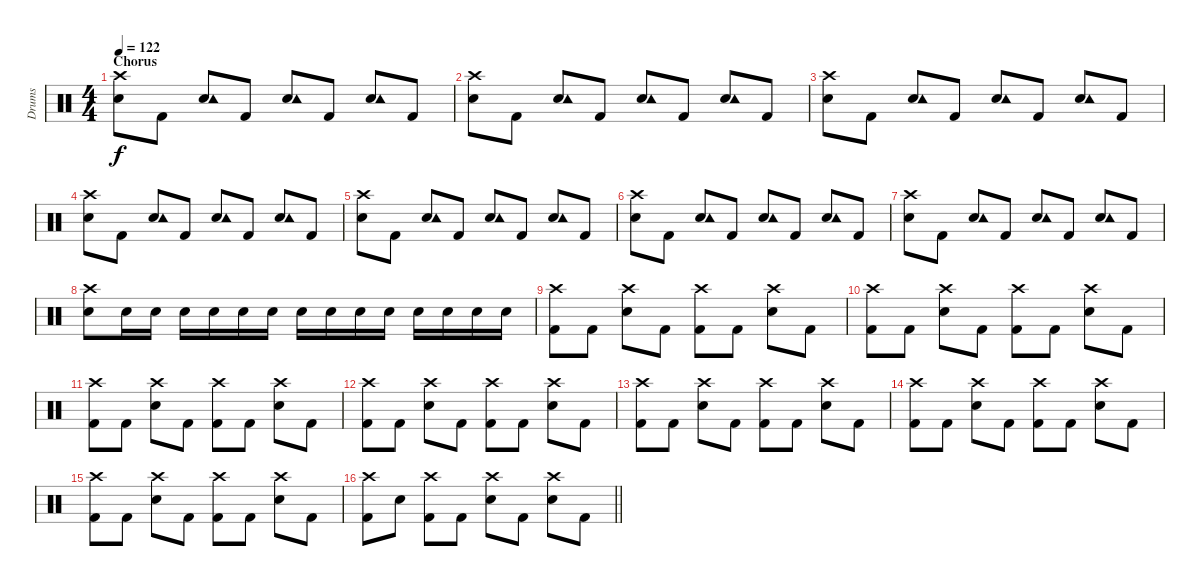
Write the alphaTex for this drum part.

\track ("Drums" "Drums") {instrument percussion}
\staff {score}
\articulation defaults
\ts (4 4)
\section ("" "Chorus")
\tempo 122
\clef neutral
\ks c
("Crash high (hit)" "Electric Snare (hit)").8{dy f} "Kick (hit) 2".8 ("Electric Snare (hit)" "Tambourine (hit)").8 "Kick (hit) 2".8 ("Electric Snare (hit)" "Tambourine (hit)").8 "Kick (hit) 2".8 ("Electric Snare (hit)" "Tambourine (hit)").8 "Kick (hit) 2".8 |
("Crash high (hit)" "Electric Snare (hit)").8 "Kick (hit) 2".8 ("Electric Snare (hit)" "Tambourine (hit)").8 "Kick (hit) 2".8 ("Electric Snare (hit)" "Tambourine (hit)").8 "Kick (hit) 2".8 ("Electric Snare (hit)" "Tambourine (hit)").8 "Kick (hit) 2".8 |
("Crash high (hit)" "Electric Snare (hit)").8 "Kick (hit) 2".8 ("Electric Snare (hit)" "Tambourine (hit)").8 "Kick (hit) 2".8 ("Electric Snare (hit)" "Tambourine (hit)").8 "Kick (hit) 2".8 ("Electric Snare (hit)" "Tambourine (hit)").8 "Kick (hit) 2".8 |
("Crash high (hit)" "Electric Snare (hit)").8 "Kick (hit) 2".8 ("Electric Snare (hit)" "Tambourine (hit)").8 "Kick (hit) 2".8 ("Electric Snare (hit)" "Tambourine (hit)").8 "Kick (hit) 2".8 ("Electric Snare (hit)" "Tambourine (hit)").8 "Kick (hit) 2".8 |
("Crash high (hit)" "Electric Snare (hit)").8 "Kick (hit) 2".8 ("Electric Snare (hit)" "Tambourine (hit)").8 "Kick (hit) 2".8 ("Electric Snare (hit)" "Tambourine (hit)").8 "Kick (hit) 2".8 ("Electric Snare (hit)" "Tambourine (hit)").8 "Kick (hit) 2".8 |
("Crash high (hit)" "Electric Snare (hit)").8 "Kick (hit) 2".8 ("Electric Snare (hit)" "Tambourine (hit)").8 "Kick (hit) 2".8 ("Electric Snare (hit)" "Tambourine (hit)").8 "Kick (hit) 2".8 ("Electric Snare (hit)" "Tambourine (hit)").8 "Kick (hit) 2".8 |
("Crash high (hit)" "Electric Snare (hit)").8 "Kick (hit) 2".8 ("Electric Snare (hit)" "Tambourine (hit)").8 "Kick (hit) 2".8 ("Electric Snare (hit)" "Tambourine (hit)").8 "Kick (hit) 2".8 ("Electric Snare (hit)" "Tambourine (hit)").8 "Kick (hit) 2".8 |
("Crash high (hit)" "Electric Snare (hit)").8 "Electric Snare (hit)".16 "Electric Snare (hit)".16 "Electric Snare (hit)".16 "Electric Snare (hit)".16 "Electric Snare (hit)".16 "Electric Snare (hit)".16 "Electric Snare (hit)".16 "Electric Snare (hit)".16 "Electric Snare (hit)".16 "Electric Snare (hit)".16 "Electric Snare (hit)".16 "Electric Snare (hit)".16 "Electric Snare (hit)".16 "Electric Snare (hit)".16 |
("Crash high (hit)" "Kick (hit) 2").8 "Kick (hit) 2".8 ("Crash high (hit)" "Electric Snare (hit)").8 "Kick (hit) 2".8 ("Crash high (hit)" "Kick (hit) 2").8 "Kick (hit) 2".8 ("Crash high (hit)" "Electric Snare (hit)").8 "Kick (hit) 2".8 |
("Crash high (hit)" "Kick (hit) 2").8 "Kick (hit) 2".8 ("Crash high (hit)" "Electric Snare (hit)").8 "Kick (hit) 2".8 ("Crash high (hit)" "Kick (hit) 2").8 "Kick (hit) 2".8 ("Crash high (hit)" "Electric Snare (hit)").8 "Kick (hit) 2".8 |
("Crash high (hit)" "Kick (hit) 2").8 "Kick (hit) 2".8 ("Crash high (hit)" "Electric Snare (hit)").8 "Kick (hit) 2".8 ("Crash high (hit)" "Kick (hit) 2").8 "Kick (hit) 2".8 ("Crash high (hit)" "Electric Snare (hit)").8 "Kick (hit) 2".8 |
("Crash high (hit)" "Kick (hit) 2").8 "Kick (hit) 2".8 ("Crash high (hit)" "Electric Snare (hit)").8 "Kick (hit) 2".8 ("Crash high (hit)" "Kick (hit) 2").8 "Kick (hit) 2".8 ("Crash high (hit)" "Electric Snare (hit)").8 "Kick (hit) 2".8 |
("Crash high (hit)" "Kick (hit) 2").8 "Kick (hit) 2".8 ("Crash high (hit)" "Electric Snare (hit)").8 "Kick (hit) 2".8 ("Crash high (hit)" "Kick (hit) 2").8 "Kick (hit) 2".8 ("Crash high (hit)" "Electric Snare (hit)").8 "Kick (hit) 2".8 |
("Crash high (hit)" "Kick (hit) 2").8 "Kick (hit) 2".8 ("Crash high (hit)" "Electric Snare (hit)").8 "Kick (hit) 2".8 ("Crash high (hit)" "Kick (hit) 2").8 "Kick (hit) 2".8 ("Crash high (hit)" "Electric Snare (hit)").8 "Kick (hit) 2".8 |
("Crash high (hit)" "Kick (hit) 2").8 "Kick (hit) 2".8 ("Crash high (hit)" "Electric Snare (hit)").8 "Kick (hit) 2".8 ("Crash high (hit)" "Kick (hit) 2").8 "Kick (hit) 2".8 ("Crash high (hit)" "Electric Snare (hit)").8 "Kick (hit) 2".8 |
\barLineRight lightlight
("Crash high (hit)" "Kick (hit) 2").8 "Electric Snare (hit)".8 ("Crash high (hit)" "Kick (hit) 2").8 "Kick (hit) 2".8 ("Crash high (hit)" "Electric Snare (hit)").8 "Kick (hit) 2".8 ("Crash high (hit)" "Electric Snare (hit)").8 "Kick (hit) 2".8
